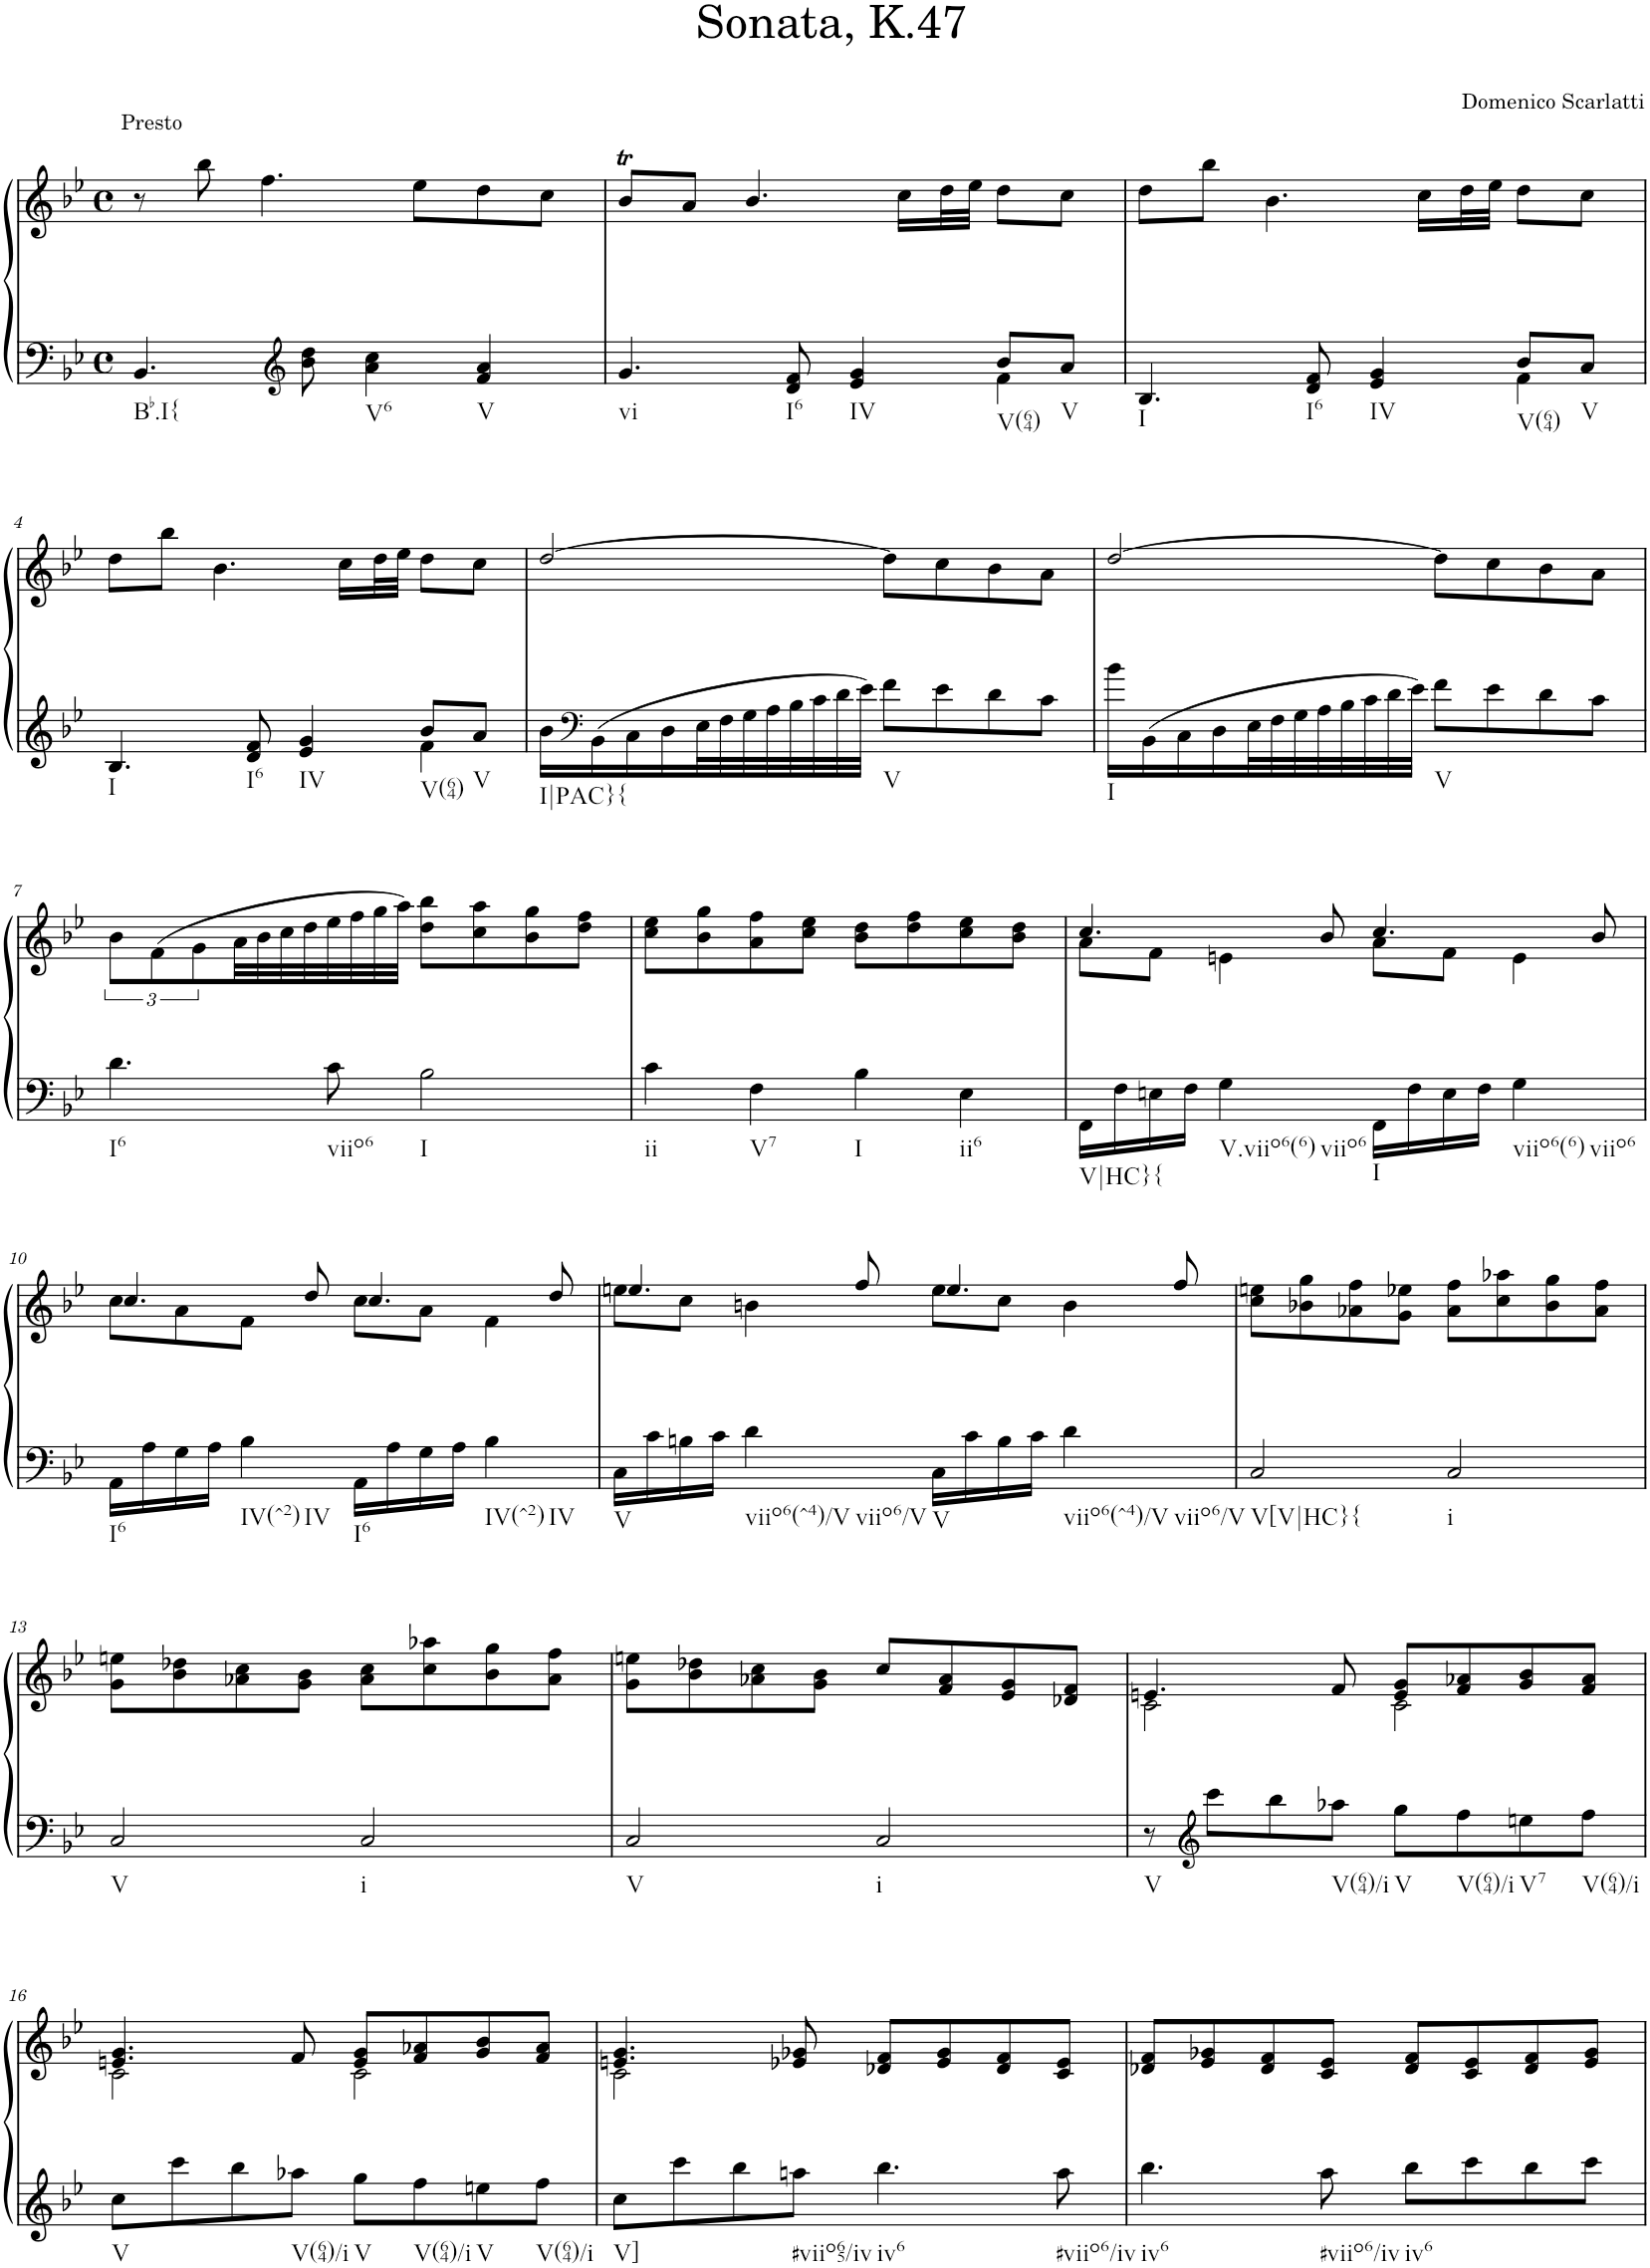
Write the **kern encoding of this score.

**kern	**kern
*part1	*part1
*staff2	*staff1
*I"Piano	*
*I'Pno.	*
*clefF4	*clefG2
*k[b-e-]	*k[b-e-]
*M4/4	*M4/4
*met(c)	*met(c)
=1	=1
!	!LO:TX:a:t=Presto
!LO:TX:b:t=Bb.I{	!
4.BB-/	8r
.	8bb-\
.	4.ff\
*clefG2	*
8b-\ 8dd\	.
!LO:TX:b:t=V6	!
4a\ 4cc\	.
.	8ee-\L
!LO:TX:b:t=V	!
4f/ 4a/	8dd\
.	8cc\J
=2	=2
*^	*
!LO:TX:b:t=vi	!	!
4.g/	2.ryy	8b-T/L
.	.	8a/J
.	.	4.b-/
!LO:TX:b:t=I6	!	!
8d/ 8f/	.	.
!LO:TX:b:t=IV	!	!
4e-/ 4g/	.	.
.	.	16cc\LL
.	.	32dd\L
.	.	32ee-\JJJ
!LO:TX:b:t=V(64)	!	!
8b-/L	4f\	8dd\L
!LO:TX:b:t=V	!	!
8a/J	.	8cc\J
=3	=3	=3
!LO:TX:b:t=I	!	!
4.B-/	2.ryy	8dd\L
.	.	8bb-\J
.	.	4.b-\
!LO:TX:b:t=I6	!	!
8d/ 8f/	.	.
!LO:TX:b:t=IV	!	!
4e-/ 4g/	.	.
.	.	16cc\LL
.	.	32dd\L
.	.	32ee-\JJJ
!LO:TX:b:t=V(64)	!	!
8b-/L	4f\	8dd\L
!LO:TX:b:t=V	!	!
8a/J	.	8cc\J
!!LO:LB:g=z
=4	=4	=4
!LO:TX:b:t=I	!	!
4.B-/	2.ryy	8dd\L
.	.	8bb-\J
.	.	4.b-\
!LO:TX:b:t=I6	!	!
8d/ 8f/	.	.
!LO:TX:b:t=IV	!	!
4e-/ 4g/	.	.
.	.	16cc\LL
.	.	32dd\L
.	.	32ee-\JJJ
!LO:TX:b:t=V(64)	!	!
8b-/L	4f\	8dd\L
!LO:TX:b:t=V	!	!
8a/J	.	8cc\J
*v	*v	*
=5	=5
!LO:TX:b:t=I|PAC}{	!
16b-\LL	[2dd/
*clefF4	*
16BB-\	.
16C\	.
16D\	.
32E-\L	.
32F\	.
32G\	.
32A\	.
32B-\	.
32c\	.
32d\	.
32e-\JJJ	.
!LO:TX:b:t=V	!
8f\L	8dd\L]
8e-\	8cc\
8d\	8b-\
8c\J	8a\J
=6	=6
!LO:TX:b:t=I	!
16b-\LL	[2dd/
16BB-\	.
16C\	.
16D\	.
32E-\L	.
32F\	.
32G\	.
32A\	.
32B-\	.
32c\	.
32d\	.
32e-\JJJ	.
!LO:TX:b:t=V	!
8f\L	8dd\L]
8e-\	8cc\
8d\	8b-\
8c\J	8a\J
!!LO:LB:g=z
=7	=7
!LO:TX:b:t=I6	!
4.d\	12b-\L
.	(12f\
.	12g\
.	32a\LL
.	32b-\
.	32cc\
.	32dd\
!LO:TX:b:t=viio6	!
8c\	32ee-\
.	32ff\
.	32gg\
.	32aa\JJJ)
!LO:TX:b:t=I	!
2B-\	8dd\ 8bb-\L
.	8cc\ 8aa\
.	8b-\ 8gg\
.	8dd\ 8ff\J
=8	=8
!LO:TX:b:t=ii	!
4c\	8cc\ 8ee-\L
.	8b-\ 8gg\
!LO:TX:b:t=V7	!
4F\	8a\ 8ff\
.	8cc\ 8ee-\J
!LO:TX:b:t=I	!
4B-\	8b-\ 8dd\L
.	8dd\ 8ff\
!LO:TX:b:t=ii6	!
4E-\	8cc\ 8ee-\
.	8b-\ 8dd\J
=9	=9
*	*^
!LO:TX:b:t=V|HC}{	!	!
16FF\LL	4.cc/	8a\L
16F\	.	.
16En\	.	8f\J
16F\JJ	.	.
!LO:TX:b:t=V.viio6(6)	!	!
!LO:TX:b:t=viio6	!	!
4G\	.	4en\
.	8b-/	.
!LO:TX:b:t=I	!	!
16FF\LL	4.cc/	8a\L
16F\	.	.
16E\	.	8f\J
16F\JJ	.	.
!LO:TX:b:t=viio6(6)	!	!
!LO:TX:b:t=viio6	!	!
4G\	.	4e\
.	8b-/	.
!!LO:LB:g=z	!!
=10	=10	=10
!LO:TX:b:t=I6	!	!
16AA\LL	4.cc/	8cc\L
16A\	.	.
16G\	.	8a\
16A\JJ	.	.
!LO:TX:b:t=IV(^2)	!	!
!LO:TX:b:t=IV	!	!
4B-\	.	8f\J
.	8dd/	8ryy
!LO:TX:b:t=I6	!	!
16AA\LL	4.cc/	8cc\L
16A\	.	.
16G\	.	8a\J
16A\JJ	.	.
!LO:TX:b:t=IV(^2)	!	!
!LO:TX:b:t=IV	!	!
4B-\	.	4f\
.	8dd/	.
=11	=11	=11
!LO:TX:b:t=V	!	!
16C\LL	4.een/	8ee\L
16c\	.	.
16Bn\	.	8cc\J
16c\JJ	.	.
!LO:TX:b:t=viio6(^4)/V	!	!
!LO:TX:b:t=viio6/V	!	!
4d\	.	4bn\
.	8ff/	.
!LO:TX:b:t=V	!	!
16C\LL	4.ee/	8ee\L
16c\	.	.
16B\	.	8cc\J
16c\JJ	.	.
!LO:TX:b:t=viio6(^4)/V	!	!
!LO:TX:b:t=viio6/V	!	!
4d\	.	4b\
.	8ff/	.
*	*v	*v
=12	=12
!LO:TX:b:t=V[V|HC}{	!
2C/	8cc\ 8een\L
.	8b-X\ 8gg\
.	8a-X\ 8ff\
.	8g\ 8ee-X\J
!LO:TX:b:t=i	!
2C/	8a-\ 8ff\L
.	8cc\ 8aa-X\
.	8b-\ 8gg\
.	8a-\ 8ff\J
!!LO:LB:g=z
=13	=13
!LO:TX:b:t=V	!
2C/	8g\ 8een\L
.	8b-\ 8dd-X\
.	8a-X\ 8cc\
.	8g\ 8b-\J
!LO:TX:b:t=i	!
2C/	8a-\ 8cc\L
.	8cc\ 8aa-X\
.	8b-\ 8gg\
.	8a-\ 8ff\J
=14	=14
!LO:TX:b:t=V	!
2C/	8g\ 8een\L
.	8b-\ 8dd-X\
.	8a-X\ 8cc\
.	8g\ 8b-\J
!LO:TX:b:t=i	!
2C/	8cc/L
.	8f/ 8a-/
.	8e-/ 8g/
.	8d-X/ 8f/J
=15	=15
*	*^
!LO:TX:b:t=V	!	!
8r	4.en/	2c\
*clefG2	*	*
8ccc\L	.	.
8bb-\	.	.
!LO:TX:b:t=V(64)/i	!	!
8aa-X\J	8f/	.
!LO:TX:b:t=V	!	!
8gg\L	8e/ 8g/L	2c\
!LO:TX:b:t=V(64)/i	!	!
8ff\	8f/ 8a-X/	.
!LO:TX:b:t=V7	!	!
8een\	8g/ 8b-/	.
!LO:TX:b:t=V(64)/i	!	!
8ff\J	8f/ 8a-/J	.
!!LO:LB:g=z	!!
=16	=16	=16
!LO:TX:b:t=V	!	!
8cc\L	4.en/ 4.g/	2c\
8ccc\	.	.
8bb-\	.	.
!LO:TX:b:t=V(64)/i	!	!
8aa-X\J	8f/	.
!LO:TX:b:t=V	!	!
8gg\L	8e/ 8g/L	2c\
!LO:TX:b:t=V(64)/i	!	!
8ff\	8f/ 8a-X/	.
!LO:TX:b:t=V	!	!
8een\	8g/ 8b-/	.
!LO:TX:b:t=V(64)/i	!	!
8ff\J	8f/ 8a-/J	.
=17	=17	=17
!LO:TX:b:t=V]	!	!
8cc\L	4.en/ 4.g/	2c\
8ccc\	.	.
8bb-\	.	.
!LO:TX:b:t=#viio65/iv	!	!
8aan\J	8e-X/ 8g-X/	.
!LO:TX:b:t=iv6	!	!
4.bb-\	8d-X/ 8f/L	2ryy
.	8e-/ 8g-/	.
.	8d-/ 8f/	.
!LO:TX:b:t=#viio6/iv	!	!
8aa\	8c/ 8e-/J	.
*	*v	*v
=18	=18
!LO:TX:b:t=iv6	!
4.bb-\	8d-X/ 8f/L
.	8e-/ 8g-X/
.	8d-/ 8f/
!LO:TX:b:t=#viio6/iv	!
8aa\	8c/ 8e-/J
!LO:TX:b:t=iv6	!
8bb-\L	8d-/ 8f/L
8ccc\	8c/ 8e-/
8bb-\	8d-/ 8f/
8ccc\J	8e-/ 8g-/J
=	=
*-	*-
